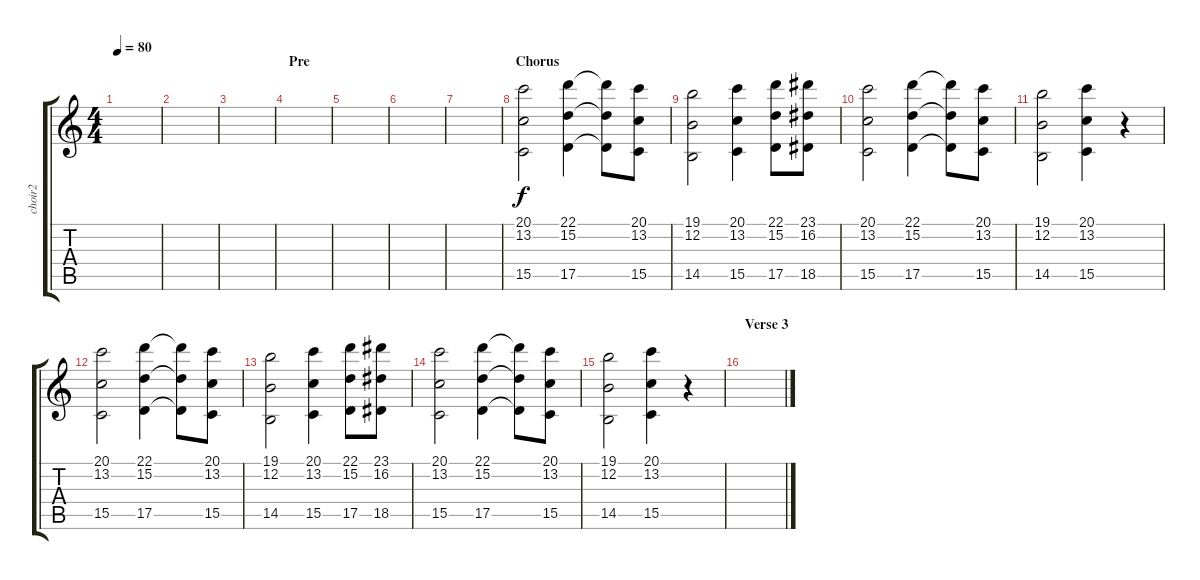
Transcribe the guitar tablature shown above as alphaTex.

\track ("choir2" "choir2") {instrument choiraahs}
\staff {score tabs}
\tuning (E4 B3 G3 D3 A2 E2) {hide}
\ts (4 4)
\tempo 80
\clef g2
\ks c
|
|
|
\section ("" "Pre")
|
|
|
|
\section ("" "Chorus")
(20.1 13.2 15.5).2 (22.1 15.2 17.5).4 (22.1{t} 15.2{t} 17.5{t}).8 (20.1 13.2 15.5).8 |
(19.1 12.2 14.5).2 (20.1 13.2 15.5).4 (22.1 15.2 17.5).8 (23.1 16.2 18.5).8 |
(20.1 13.2 15.5).2 (22.1 15.2 17.5).4 (22.1{t} 15.2{t} 17.5{t}).8 (20.1 13.2 15.5).8 |
(19.1 12.2 14.5).2 (20.1 13.2 15.5).4 r.4 |
(20.1 13.2 15.5).2 (22.1 15.2 17.5).4 (22.1{t} 15.2{t} 17.5{t}).8 (20.1 13.2 15.5).8 |
(19.1 12.2 14.5).2 (20.1 13.2 15.5).4 (22.1 15.2 17.5).8 (23.1 16.2 18.5).8 |
(20.1 13.2 15.5).2 (22.1 15.2 17.5).4 (22.1{t} 15.2{t} 17.5{t}).8 (20.1 13.2 15.5).8 |
(19.1 12.2 14.5).2 (20.1 13.2 15.5).4 r.4 |
\section ("" "Verse 3")
